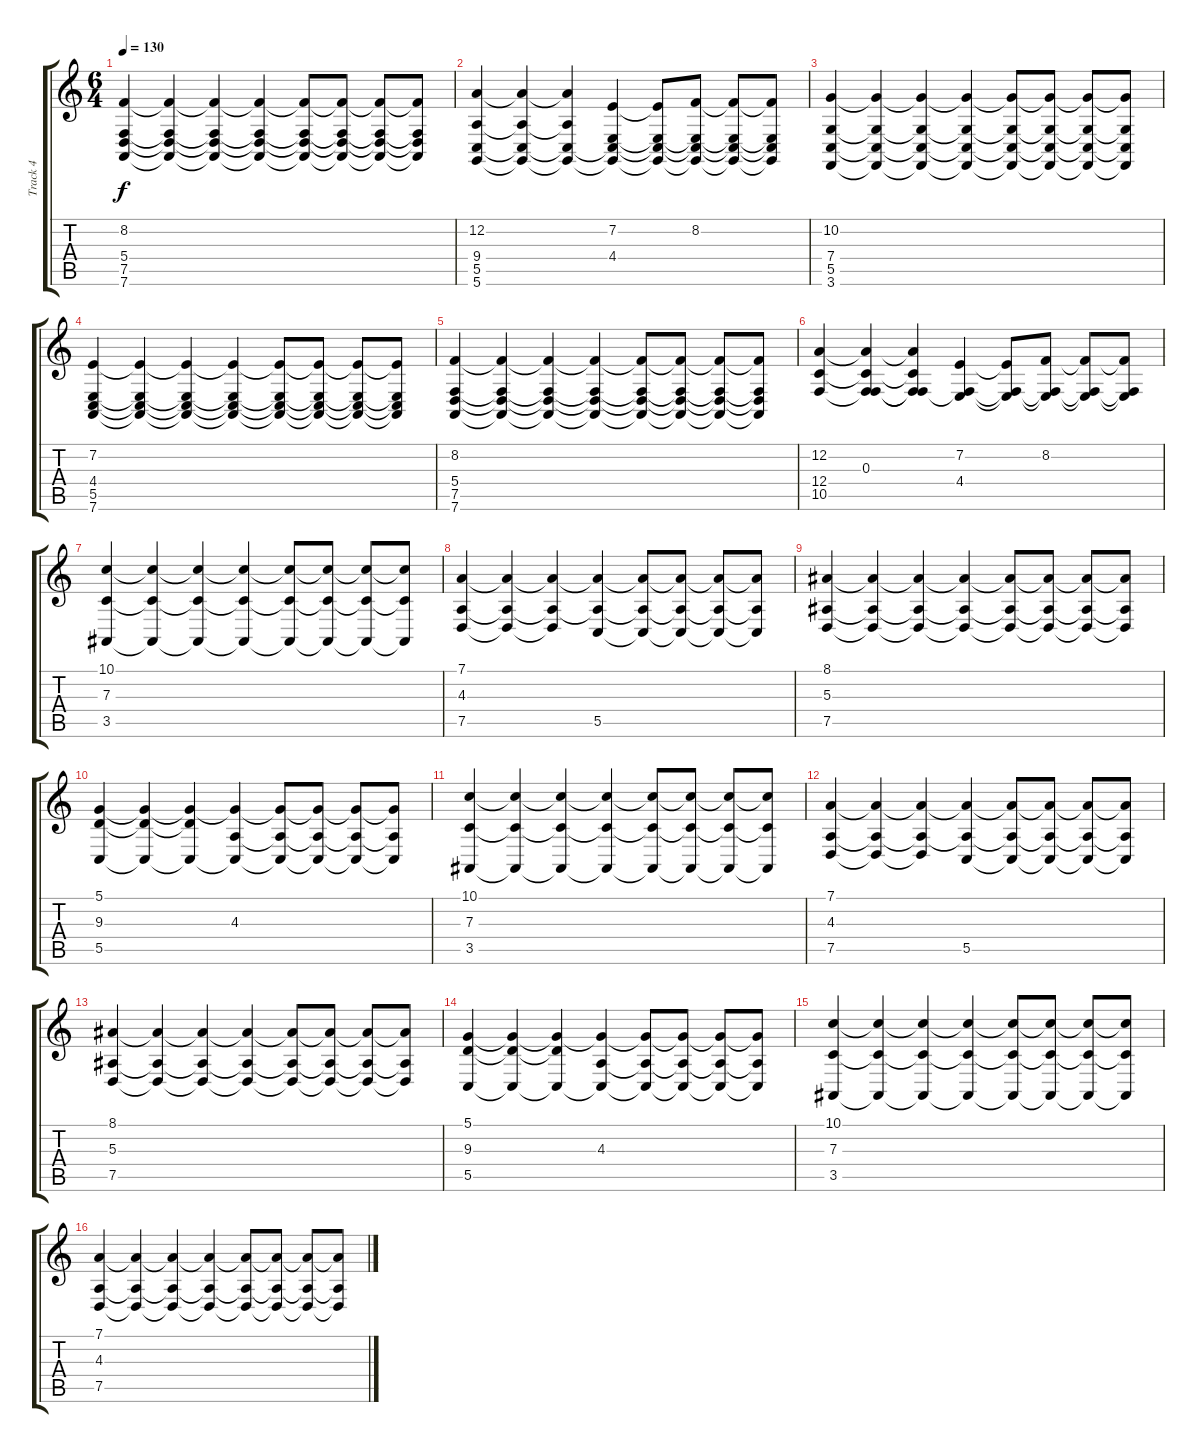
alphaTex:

\track ("Track 4" "Track 4") {instrument stringensemble1}
\staff {score tabs}
\tuning (D4 A3 F3 C3 G2 D2) {hide}
\ts (6 4)
\tempo 130
\clef g2
\ks c
(8.2 5.4 7.5 7.6).4{dy f} (8.2{t} 5.4{t} 7.5{t} 7.6{t}).4 (8.2{t} 5.4{t} 7.5{t} 7.6{t}).4 (8.2{t} 5.4{t} 7.5{t} 7.6{t}).4 (8.2{t} 5.4{t} 7.5{t} 7.6{t}).8 (8.2{t} 5.4{t} 7.5{t} 7.6{t}).8 (8.2{t} 5.4{t} 7.5{t} 7.6{t}).8 (8.2{t} 5.4{t} 7.5{t} 7.6{t}).8 |
(12.2 9.4 5.5 5.6).4 (12.2{t} 9.4{t} 5.5{t} 5.6{t}).4 (12.2{t} 9.4{t} 5.5{t} 5.6{t}).4 (7.2 4.4 5.5{t} 5.6{t}).4 (7.2{t} 4.4{t} 5.5{t} 5.6{t}).8 (8.2 4.4{t} 5.5{t} 5.6{t}).8 (8.2{t} 4.4{t} 5.5{t} 5.6{t}).8 (8.2{t} 4.4{t} 5.5{t} 5.6{t}).8 |
(10.2 7.4 5.5 3.6).4 (10.2{t} 7.4{t} 5.5{t} 3.6{t}).4 (10.2{t} 7.4{t} 5.5{t} 3.6{t}).4 (10.2{t} 7.4{t} 5.5{t} 3.6{t}).4 (10.2{t} 7.4{t} 5.5{t} 3.6{t}).8 (10.2{t} 7.4{t} 5.5{t} 3.6{t}).8 (10.2{t} 7.4{t} 5.5{t} 3.6{t}).8 (10.2{t} 7.4{t} 5.5{t} 3.6{t}).8 |
(7.2 4.4 5.5 7.6).4 (7.2{t} 4.4{t} 5.5{t} 7.6{t}).4 (7.2{t} 4.4{t} 5.5{t} 7.6{t}).4 (7.2{t} 4.4{t} 5.5{t} 7.6{t}).4 (7.2{t} 4.4{t} 5.5{t} 7.6{t}).8 (7.2{t} 4.4{t} 5.5{t} 7.6{t}).8 (7.2{t} 4.4{t} 5.5{t} 7.6{t}).8 (7.2{t} 4.4{t} 5.5{t} 7.6{t}).8 |
(8.2 5.4 7.5 7.6).4 (8.2{t} 5.4{t} 7.5{t} 7.6{t}).4 (8.2{t} 5.4{t} 7.5{t} 7.6{t}).4 (8.2{t} 5.4{t} 7.5{t} 7.6{t}).4 (8.2{t} 5.4{t} 7.5{t} 7.6{t}).8 (8.2{t} 5.4{t} 7.5{t} 7.6{t}).8 (8.2{t} 5.4{t} 7.5{t} 7.6{t}).8 (8.2{t} 5.4{t} 7.5{t} 7.6{t}).8 |
(12.2 12.4 10.5).4 (12.2{t} 0.3 12.4{t} 10.5{t}).4 (12.2{t} 0.3{t} 12.4{t} 10.5{t}).4 (7.2 4.4 10.5{t}).4 (7.2{t} 4.4{t} 10.5{t}).8 (8.2 4.4{t} 10.5{t}).8 (8.2{t} 4.4{t} 10.5{t}).8 (8.2{t} 4.4{t} 10.5{t}).8 |
(10.1 7.3 3.5).4 (10.1{t} 7.3{t} 3.5{t}).4 (10.1{t} 7.3{t} 3.5{t}).4 (10.1{t} 7.3{t} 3.5{t}).4 (10.1{t} 7.3{t} 3.5{t}).8 (10.1{t} 7.3{t} 3.5{t}).8 (10.1{t} 7.3{t} 3.5{t}).8 (10.1{t} 7.3{t} 3.5{t}).8 |
(7.1 4.3 7.5).4 (7.1{t} 4.3{t} 7.5{t}).4 (7.1{t} 4.3{t} 7.5{t}).4 (7.1{t} 4.3{t} 5.5).4 (7.1{t} 4.3{t} 5.5{t}).8 (7.1{t} 4.3{t} 5.5{t}).8 (7.1{t} 4.3{t} 5.5{t}).8 (7.1{t} 4.3{t} 5.5{t}).8 |
(8.1 5.3 7.5).4 (8.1{t} 5.3{t} 7.5{t}).4 (8.1{t} 5.3{t} 7.5{t}).4 (8.1{t} 5.3{t} 7.5{t}).4 (8.1{t} 5.3{t} 7.5{t}).8 (8.1{t} 5.3{t} 7.5{t}).8 (8.1{t} 5.3{t} 7.5{t}).8 (8.1{t} 5.3{t} 7.5{t}).8 |
(5.1 9.3 5.5).4 (5.1{t} 9.3{t} 5.5{t}).4 (5.1{t} 9.3{t} 5.5{t}).4 (5.1{t} 4.3 5.5{t}).4 (5.1{t} 4.3{t} 5.5{t}).8 (5.1{t} 4.3{t} 5.5{t}).8 (5.1{t} 4.3{t} 5.5{t}).8 (5.1{t} 4.3{t} 5.5{t}).8 |
(10.1 7.3 3.5).4 (10.1{t} 7.3{t} 3.5{t}).4 (10.1{t} 7.3{t} 3.5{t}).4 (10.1{t} 7.3{t} 3.5{t}).4 (10.1{t} 7.3{t} 3.5{t}).8 (10.1{t} 7.3{t} 3.5{t}).8 (10.1{t} 7.3{t} 3.5{t}).8 (10.1{t} 7.3{t} 3.5{t}).8 |
(7.1 4.3 7.5).4 (7.1{t} 4.3{t} 7.5{t}).4 (7.1{t} 4.3{t} 7.5{t}).4 (7.1{t} 4.3{t} 5.5).4 (7.1{t} 4.3{t} 5.5{t}).8 (7.1{t} 4.3{t} 5.5{t}).8 (7.1{t} 4.3{t} 5.5{t}).8 (7.1{t} 4.3{t} 5.5{t}).8 |
(8.1 5.3 7.5).4 (8.1{t} 5.3{t} 7.5{t}).4 (8.1{t} 5.3{t} 7.5{t}).4 (8.1{t} 5.3{t} 7.5{t}).4 (8.1{t} 5.3{t} 7.5{t}).8 (8.1{t} 5.3{t} 7.5{t}).8 (8.1{t} 5.3{t} 7.5{t}).8 (8.1{t} 5.3{t} 7.5{t}).8 |
(5.1 9.3 5.5).4 (5.1{t} 9.3{t} 5.5{t}).4 (5.1{t} 9.3{t} 5.5{t}).4 (5.1{t} 4.3 5.5{t}).4 (5.1{t} 4.3{t} 5.5{t}).8 (5.1{t} 4.3{t} 5.5{t}).8 (5.1{t} 4.3{t} 5.5{t}).8 (5.1{t} 4.3{t} 5.5{t}).8 |
(10.1 7.3 3.5).4 (10.1{t} 7.3{t} 3.5{t}).4 (10.1{t} 7.3{t} 3.5{t}).4 (10.1{t} 7.3{t} 3.5{t}).4 (10.1{t} 7.3{t} 3.5{t}).8 (10.1{t} 7.3{t} 3.5{t}).8 (10.1{t} 7.3{t} 3.5{t}).8 (10.1{t} 7.3{t} 3.5{t}).8 |
(7.1 4.3 7.5).4 (7.1{t} 4.3{t} 7.5{t}).4 (7.1{t} 4.3{t} 7.5{t}).4 (7.1{t} 4.3{t} 7.5{t}).4 (7.1{t} 4.3{t} 7.5{t}).8 (7.1{t} 4.3{t} 7.5{t}).8 (7.1{t} 4.3{t} 7.5{t}).8 (7.1{t} 4.3{t} 7.5{t}).8
